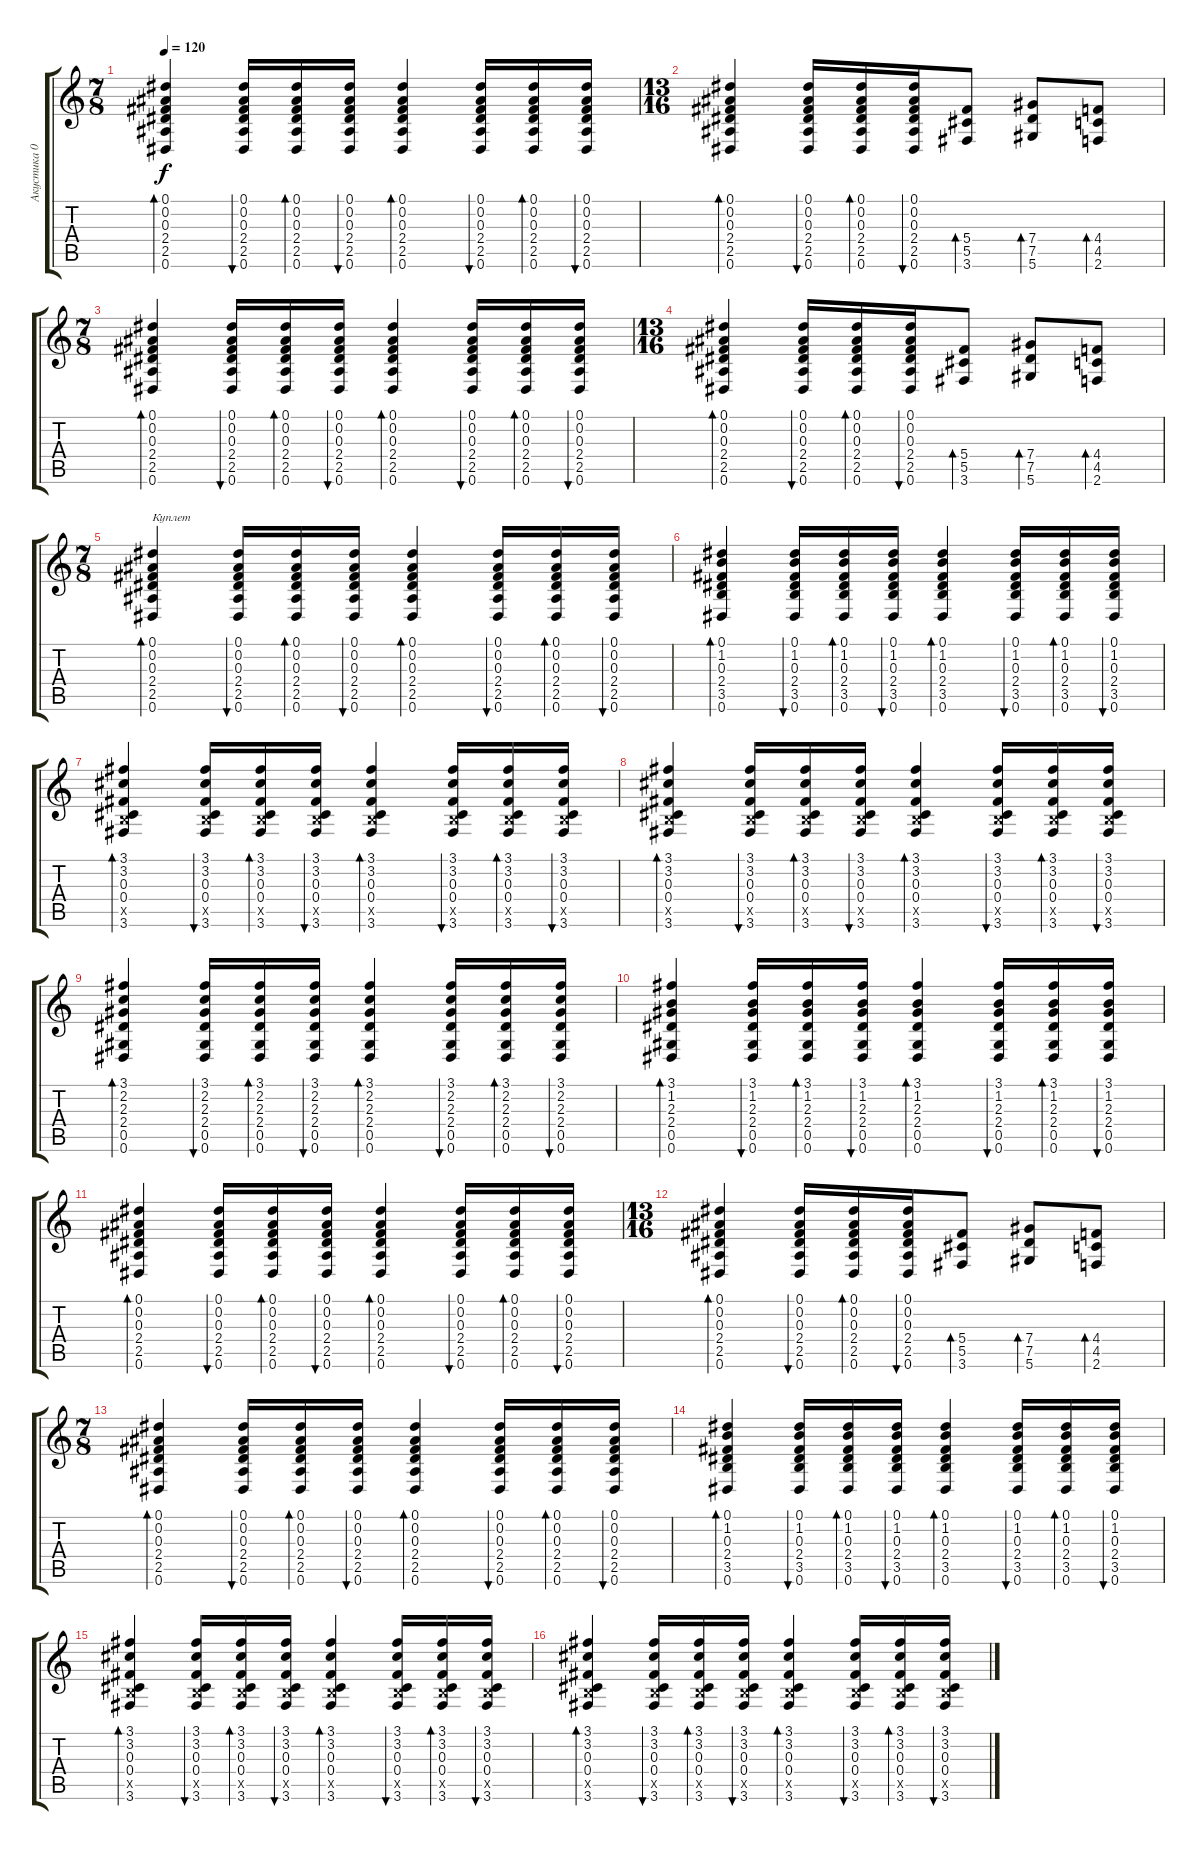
\track ("Акустика 02" "Акустика 0") {instrument acousticguitarsteel}
\staff {score tabs}
\tuning (Eb4 Bb3 Gb3 Db3 Ab2 Eb2) {hide}
\ts (7 8)
\tempo 120
\clef g2
\ks c
(0.1 0.2 0.3 2.4 2.5 0.6).4{bd 30 dy f volume 10} (0.1 0.2 0.3 2.4 2.5 0.6).16{bu 30} (0.1 0.2 0.3 2.4 2.5 0.6).16{bd 30} (0.1 0.2 0.3 2.4 2.5 0.6).16{bu 30} (0.1 0.2 0.3 2.4 2.5 0.6).4{bd 30} (0.1 0.2 0.3 2.4 2.5 0.6).16{bu 30} (0.1 0.2 0.3 2.4 2.5 0.6).16{bd 30} (0.1 0.2 0.3 2.4 2.5 0.6).16{bu 30} |
\ts (13 16)
(0.1 0.2 0.3 2.4 2.5 0.6).4{bd 30} (0.1 0.2 0.3 2.4 2.5 0.6).16{bu 30} (0.1 0.2 0.3 2.4 2.5 0.6).16{bd 30} (0.1 0.2 0.3 2.4 2.5 0.6).16{bu 30} (5.4 5.5 3.6).8{bd 30} (7.4 7.5 5.6).8{bd 60} (4.4 4.5 2.6).8{bd 60} |
\ts (7 8)
(0.1 0.2 0.3 2.4 2.5 0.6).4{bd 30} (0.1 0.2 0.3 2.4 2.5 0.6).16{bu 30} (0.1 0.2 0.3 2.4 2.5 0.6).16{bd 30} (0.1 0.2 0.3 2.4 2.5 0.6).16{bu 30} (0.1 0.2 0.3 2.4 2.5 0.6).4{bd 30} (0.1 0.2 0.3 2.4 2.5 0.6).16{bu 30} (0.1 0.2 0.3 2.4 2.5 0.6).16{bd 30} (0.1 0.2 0.3 2.4 2.5 0.6).16{bu 30} |
\ts (13 16)
(0.1 0.2 0.3 2.4 2.5 0.6).4{bd 30} (0.1 0.2 0.3 2.4 2.5 0.6).16{bu 30} (0.1 0.2 0.3 2.4 2.5 0.6).16{bd 30} (0.1 0.2 0.3 2.4 2.5 0.6).16{bu 30} (5.4 5.5 3.6).8{bd 30} (7.4 7.5 5.6).8{bd 60} (4.4 4.5 2.6).8{bd 60} |
\ts (7 8)
(0.1 0.2 0.3 2.4 2.5 0.6).4{bd 30 txt "Куплет"} (0.1 0.2 0.3 2.4 2.5 0.6).16{bu 30} (0.1 0.2 0.3 2.4 2.5 0.6).16{bd 30} (0.1 0.2 0.3 2.4 2.5 0.6).16{bu 30} (0.1 0.2 0.3 2.4 2.5 0.6).4{bd 30} (0.1 0.2 0.3 2.4 2.5 0.6).16{bu 30} (0.1 0.2 0.3 2.4 2.5 0.6).16{bd 30} (0.1 0.2 0.3 2.4 2.5 0.6).16{bu 30} |
(0.1 1.2 0.3 2.4 3.5 0.6).4{bd 30} (0.1 1.2 0.3 2.4 3.5 0.6).16{bu 30} (0.1 1.2 0.3 2.4 3.5 0.6).16{bd 30} (0.1 1.2 0.3 2.4 3.5 0.6).16{bu 30} (0.1 1.2 0.3 2.4 3.5 0.6).4{bd 30} (0.1 1.2 0.3 2.4 3.5 0.6).16{bu 30} (0.1 1.2 0.3 2.4 3.5 0.6).16{bd 30} (0.1 1.2 0.3 2.4 3.5 0.6).16{bu 30} |
(3.1 3.2 0.3 0.4 3.5{x} 3.6).4{bd 30} (3.1 3.2 0.3 0.4 3.5{x} 3.6).16{bu 30} (3.1 3.2 0.3 0.4 3.5{x} 3.6).16{bd 30} (3.1 3.2 0.3 0.4 3.5{x} 3.6).16{bu 30} (3.1 3.2 0.3 0.4 3.5{x} 3.6).4{bd 30} (3.1 3.2 0.3 0.4 3.5{x} 3.6).16{bu 30} (3.1 3.2 0.3 0.4 3.5{x} 3.6).16{bd 30} (3.1 3.2 0.3 0.4 3.5{x} 3.6).16{bu 30} |
(3.1 3.2 0.3 0.4 3.5{x} 3.6).4{bd 30} (3.1 3.2 0.3 0.4 3.5{x} 3.6).16{bu 30} (3.1 3.2 0.3 0.4 3.5{x} 3.6).16{bd 30} (3.1 3.2 0.3 0.4 3.5{x} 3.6).16{bu 30} (3.1 3.2 0.3 0.4 3.5{x} 3.6).4{bd 30} (3.1 3.2 0.3 0.4 3.5{x} 3.6).16{bu 30} (3.1 3.2 0.3 0.4 3.5{x} 3.6).16{bd 30} (3.1 3.2 0.3 0.4 3.5{x} 3.6).16{bu 30} |
(3.1 2.2 2.3 2.4 0.5 0.6).4{bd 30} (3.1 2.2 2.3 2.4 0.5 0.6).16{bu 30} (3.1 2.2 2.3 2.4 0.5 0.6).16{bd 30} (3.1 2.2 2.3 2.4 0.5 0.6).16{bu 30} (3.1 2.2 2.3 2.4 0.5 0.6).4{bd 30} (3.1 2.2 2.3 2.4 0.5 0.6).16{bu 30} (3.1 2.2 2.3 2.4 0.5 0.6).16{bd 30} (3.1 2.2 2.3 2.4 0.5 0.6).16{bu 30} |
(3.1 1.2 2.3 2.4 0.5 0.6).4{bd 30} (3.1 1.2 2.3 2.4 0.5 0.6).16{bu 30} (3.1 1.2 2.3 2.4 0.5 0.6).16{bd 30} (3.1 1.2 2.3 2.4 0.5 0.6).16{bu 30} (3.1 1.2 2.3 2.4 0.5 0.6).4{bd 30} (3.1 1.2 2.3 2.4 0.5 0.6).16{bu 30} (3.1 1.2 2.3 2.4 0.5 0.6).16{bd 30} (3.1 1.2 2.3 2.4 0.5 0.6).16{bu 30} |
(0.1 0.2 0.3 2.4 2.5 0.6).4{bd 30} (0.1 0.2 0.3 2.4 2.5 0.6).16{bu 30} (0.1 0.2 0.3 2.4 2.5 0.6).16{bd 30} (0.1 0.2 0.3 2.4 2.5 0.6).16{bu 30} (0.1 0.2 0.3 2.4 2.5 0.6).4{bd 30} (0.1 0.2 0.3 2.4 2.5 0.6).16{bu 30} (0.1 0.2 0.3 2.4 2.5 0.6).16{bd 30} (0.1 0.2 0.3 2.4 2.5 0.6).16{bu 30} |
\ts (13 16)
(0.1 0.2 0.3 2.4 2.5 0.6).4{bd 30} (0.1 0.2 0.3 2.4 2.5 0.6).16{bu 30} (0.1 0.2 0.3 2.4 2.5 0.6).16{bd 30} (0.1 0.2 0.3 2.4 2.5 0.6).16{bu 30} (5.4 5.5 3.6).8{bd 30} (7.4 7.5 5.6).8{bd 60} (4.4 4.5 2.6).8{bd 60} |
\ts (7 8)
(0.1 0.2 0.3 2.4 2.5 0.6).4{bd 30} (0.1 0.2 0.3 2.4 2.5 0.6).16{bu 30} (0.1 0.2 0.3 2.4 2.5 0.6).16{bd 30} (0.1 0.2 0.3 2.4 2.5 0.6).16{bu 30} (0.1 0.2 0.3 2.4 2.5 0.6).4{bd 30} (0.1 0.2 0.3 2.4 2.5 0.6).16{bu 30} (0.1 0.2 0.3 2.4 2.5 0.6).16{bd 30} (0.1 0.2 0.3 2.4 2.5 0.6).16{bu 30} |
(0.1 1.2 0.3 2.4 3.5 0.6).4{bd 30} (0.1 1.2 0.3 2.4 3.5 0.6).16{bu 30} (0.1 1.2 0.3 2.4 3.5 0.6).16{bd 30} (0.1 1.2 0.3 2.4 3.5 0.6).16{bu 30} (0.1 1.2 0.3 2.4 3.5 0.6).4{bd 30} (0.1 1.2 0.3 2.4 3.5 0.6).16{bu 30} (0.1 1.2 0.3 2.4 3.5 0.6).16{bd 30} (0.1 1.2 0.3 2.4 3.5 0.6).16{bu 30} |
(3.1 3.2 0.3 0.4 3.5{x} 3.6).4{bd 30} (3.1 3.2 0.3 0.4 3.5{x} 3.6).16{bu 30} (3.1 3.2 0.3 0.4 3.5{x} 3.6).16{bd 30} (3.1 3.2 0.3 0.4 3.5{x} 3.6).16{bu 30} (3.1 3.2 0.3 0.4 3.5{x} 3.6).4{bd 30} (3.1 3.2 0.3 0.4 3.5{x} 3.6).16{bu 30} (3.1 3.2 0.3 0.4 3.5{x} 3.6).16{bd 30} (3.1 3.2 0.3 0.4 3.5{x} 3.6).16{bu 30} |
(3.1 3.2 0.3 0.4 3.5{x} 3.6).4{bd 30} (3.1 3.2 0.3 0.4 3.5{x} 3.6).16{bu 30} (3.1 3.2 0.3 0.4 3.5{x} 3.6).16{bd 30} (3.1 3.2 0.3 0.4 3.5{x} 3.6).16{bu 30} (3.1 3.2 0.3 0.4 3.5{x} 3.6).4{bd 30} (3.1 3.2 0.3 0.4 3.5{x} 3.6).16{bu 30} (3.1 3.2 0.3 0.4 3.5{x} 3.6).16{bd 30} (3.1 3.2 0.3 0.4 3.5{x} 3.6).16{bu 30}
